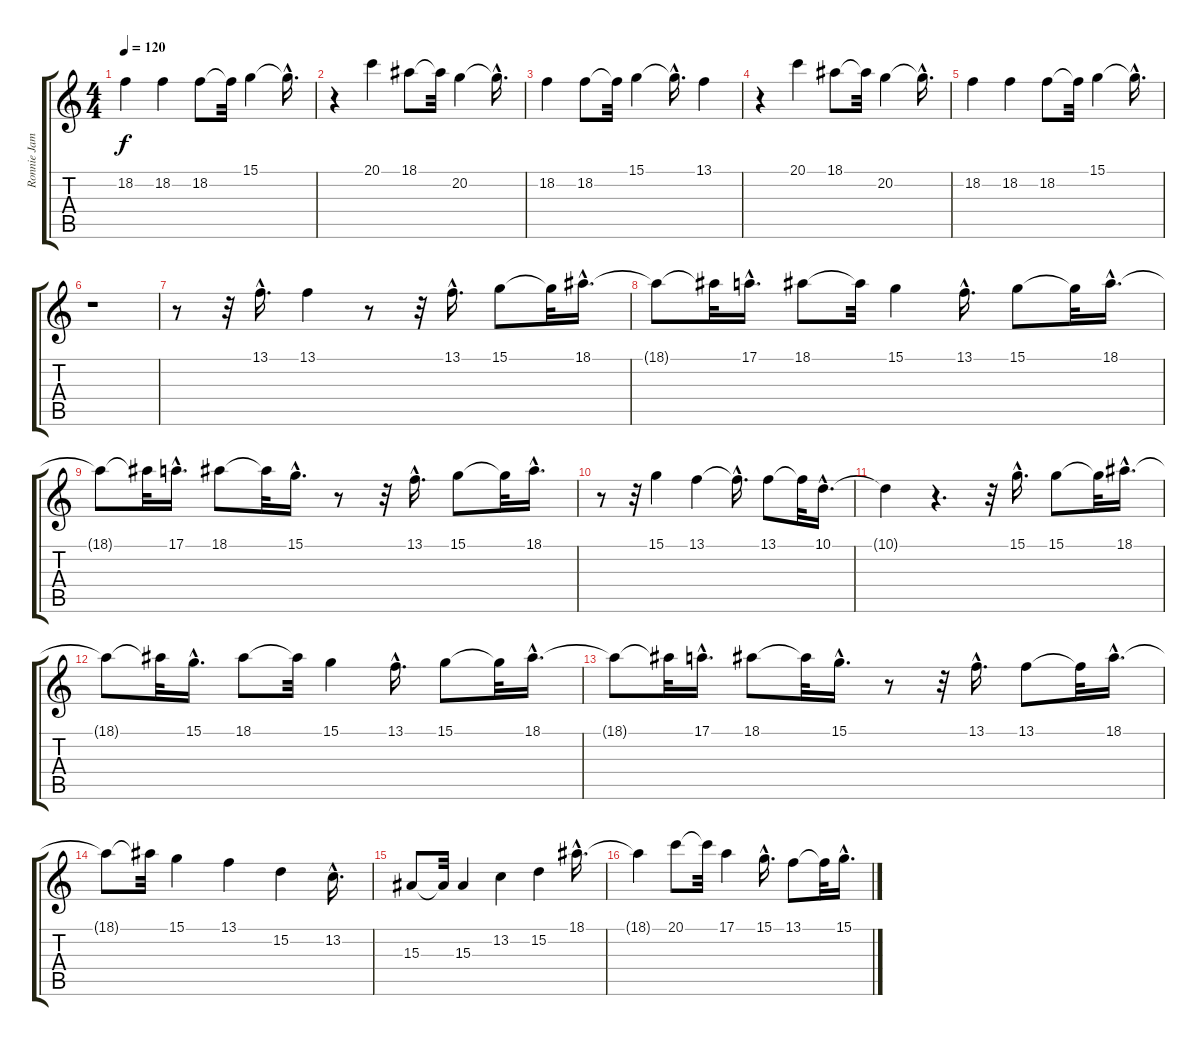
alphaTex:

\track ("Ronnie James Dio" "Ronnie Jam") {instrument choiraahs}
\staff {score tabs}
\tuning (E4 B3 G3 D3 A2 E2) {hide}
\ts (4 4)
\tempo 120
\clef g2
\ks c
18.2.4{dy f} 18.2.4 18.2.8 18.2{t}.32 15.1.4 15.1{hac t}.16{d} |
r.4 20.1.4 18.1.8 18.1{t}.32 20.2.4 20.2{hac t}.16{d} |
18.2.4 18.2.8 18.2{t}.32 15.1.4 15.1{hac t}.16{d} 13.1.4 |
r.4 20.1.4 18.1.8 18.1{t}.32 20.2.4 20.2{hac t}.16{d} |
18.2.4 18.2.4 18.2.8 18.2{t}.32 15.1.4 15.1{hac t}.16{d} |
r.1 |
r.8 r.32 13.1{hac}.16{d} 13.1.4 r.8 r.32 13.1{hac}.16{d} 15.1.8 15.1{t}.32 18.1{hac}.16{d} |
18.1{t}.8 18.1{t}.32 17.1{hac}.16{d} 18.1.8 18.1{t}.32 15.1.4 13.1{hac}.16{d} 15.1.8 15.1{t}.32 18.1{hac}.16{d} |
18.1{t}.8 18.1{t}.32 17.1{hac}.16{d} 18.1.8 18.1{t}.32 15.1{hac}.16{d} r.8 r.32 13.1{hac}.16{d} 15.1.8 15.1{t}.32 18.1{hac}.16{d} |
r.8 r.32 15.1.4 13.1.4 13.1{hac t}.16{d} 13.1.8 13.1{t}.32 10.1{hac}.16{d} |
10.1{t}.4 r.4{d} r.32 15.1{hac}.16{d} 15.1.8 15.1{t}.32 18.1{hac}.16{d} |
18.1{t}.8 18.1{t}.32 15.1{hac}.16{d} 18.1.8 18.1{t}.32 15.1.4 13.1{hac}.16{d} 15.1.8 15.1{t}.32 18.1{hac}.16{d} |
18.1{t}.8 18.1{t}.32 17.1{hac}.16{d} 18.1.8 18.1{t}.32 15.1{hac}.16{d} r.8 r.32 13.1{hac}.16{d} 13.1.8 13.1{t}.32 18.1{hac}.16{d} |
18.1{t}.8 18.1{t}.32 15.1.4 13.1.4 15.2.4 13.2{hac}.16{d} |
15.3.8 15.3{t}.32 15.3.4 13.2.4 15.2.4 18.1{hac}.16{d} |
18.1{t}.4 20.1.8 20.1{t}.32 17.1.4 15.1{hac}.16{d} 13.1.8 13.1{t}.32 15.1{hac}.16{d}
